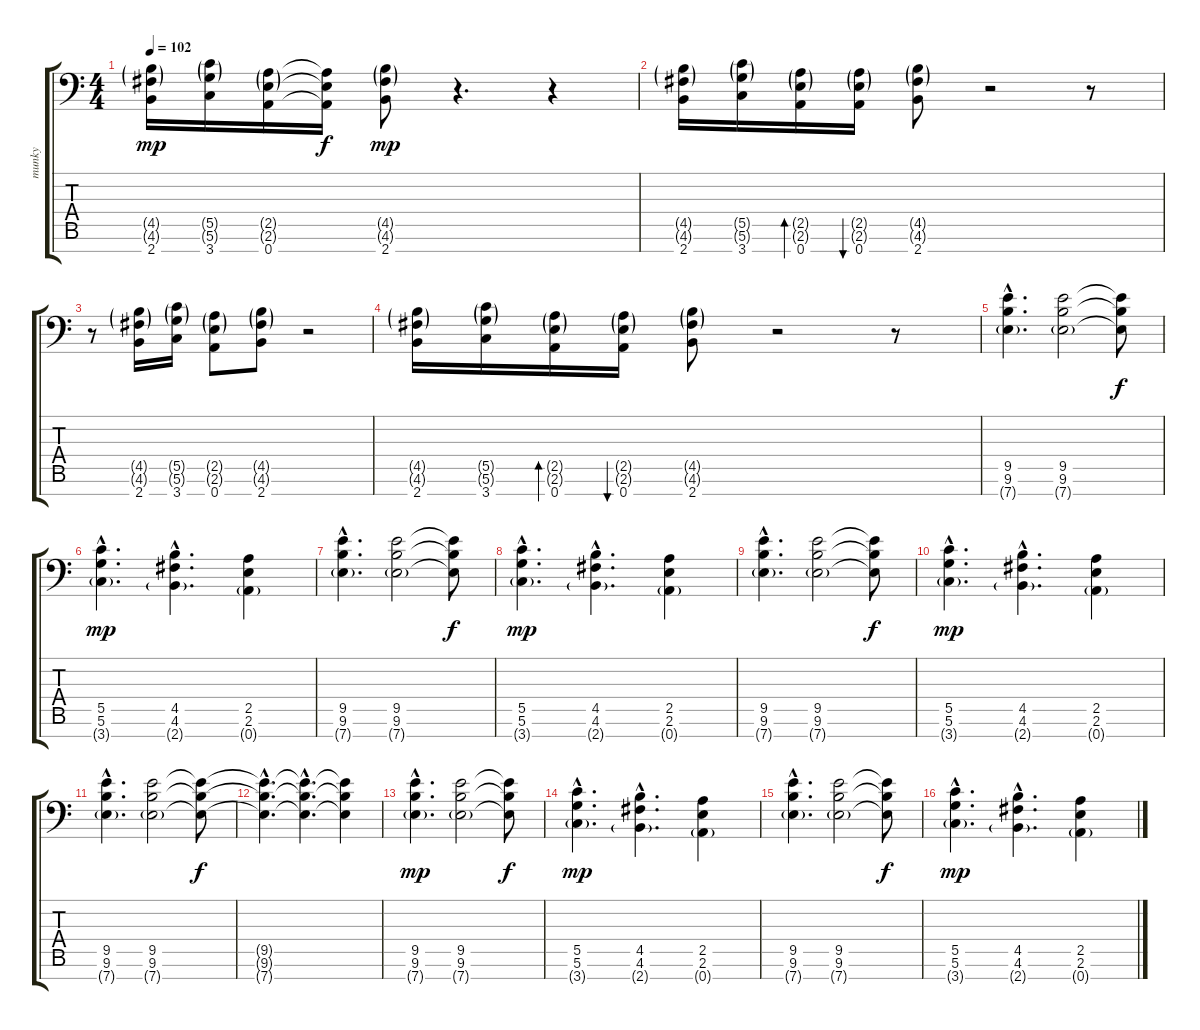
\track ("munky" "munky") {instrument overdrivenguitar}
\staff {score tabs}
\tuning (D4 A3 F3 C3 G2 D2 A1) {hide}
\ts (4 4)
\tempo 102
\clef f4
\ks c
(4.5{g} 4.6{g} 2.7).16{dy mp} (5.5{g} 5.6{g} 3.7).16 (2.5{g} 2.6{g} 0.7).16 (2.5{t} 2.6{t} 0.7{t}).16{dy f} (4.5{g} 4.6{g} 2.7).8{dy mp} r.4{d} r.4 |
(4.5{g} 4.6{g} 2.7).16 (5.5{g} 5.6{g} 3.7).16 (2.5{g} 2.6{g} 0.7).16{bd 60} (2.5{g} 2.6{g} 0.7).16{bu 60} (4.5{g} 4.6{g} 2.7).8 r.2 r.8 |
r.8 (4.5{g} 4.6{g} 2.7).16 (5.5{g} 5.6{g} 3.7).16 (2.5{g} 2.6{g} 0.7).8 (4.5{g} 4.6{g} 2.7).8 r.2 |
(4.5{g} 4.6{g} 2.7).16 (5.5{g} 5.6{g} 3.7).16 (2.5{g} 2.6{g} 0.7).16{bd 60} (2.5{g} 2.6{g} 0.7).16{bu 60} (4.5{g} 4.6{g} 2.7).8 r.2 r.8 |
(9.5{hac} 9.6{hac} 7.7{g hac}).4{d} (9.5 9.6 7.7{g}).2 (9.5{t} 9.6{t} 7.7{t}).8{dy f} |
(5.5{hac} 5.6{hac} 3.7{g hac}).4{d dy mp} (4.5{hac} 4.6{hac} 2.7{g hac}).4{d} (2.5 2.6 0.7{g}).4 |
(9.5{hac} 9.6{hac} 7.7{g hac}).4{d} (9.5 9.6 7.7{g}).2 (9.5{t} 9.6{t} 7.7{t}).8{dy f} |
(5.5{hac} 5.6{hac} 3.7{g hac}).4{d dy mp} (4.5{hac} 4.6{hac} 2.7{g hac}).4{d} (2.5 2.6 0.7{g}).4 |
(9.5{hac} 9.6{hac} 7.7{g hac}).4{d} (9.5 9.6 7.7{g}).2 (9.5{t} 9.6{t} 7.7{t}).8{dy f} |
(5.5{hac} 5.6{hac} 3.7{g hac}).4{d dy mp} (4.5{hac} 4.6{hac} 2.7{g hac}).4{d} (2.5 2.6 0.7{g}).4 |
(9.5{hac} 9.6{hac} 7.7{g hac}).4{d} (9.5 9.6 7.7{g}).2 (9.5{t} 9.6{t} 7.7{t}).8{dy f volume 5} |
(9.5{hac t} 9.6{hac t} 7.7{hac t}).4{d} (9.5{hac t} 9.6{hac t} 7.7{hac t}).4{d} (9.5{t} 9.6{t} 7.7{t}).4 |
(9.5{hac} 9.6{hac} 7.7{g hac}).4{d dy mp volume 11} (9.5 9.6 7.7{g}).2 (9.5{t} 9.6{t} 7.7{t}).8{dy f} |
(5.5{hac} 5.6{hac} 3.7{g hac}).4{d dy mp} (4.5{hac} 4.6{hac} 2.7{g hac}).4{d} (2.5 2.6 0.7{g}).4 |
(9.5{hac} 9.6{hac} 7.7{g hac}).4{d} (9.5 9.6 7.7{g}).2 (9.5{t} 9.6{t} 7.7{t}).8{dy f} |
(5.5{hac} 5.6{hac} 3.7{g hac}).4{d dy mp} (4.5{hac} 4.6{hac} 2.7{g hac}).4{d} (2.5 2.6 0.7{g}).4
